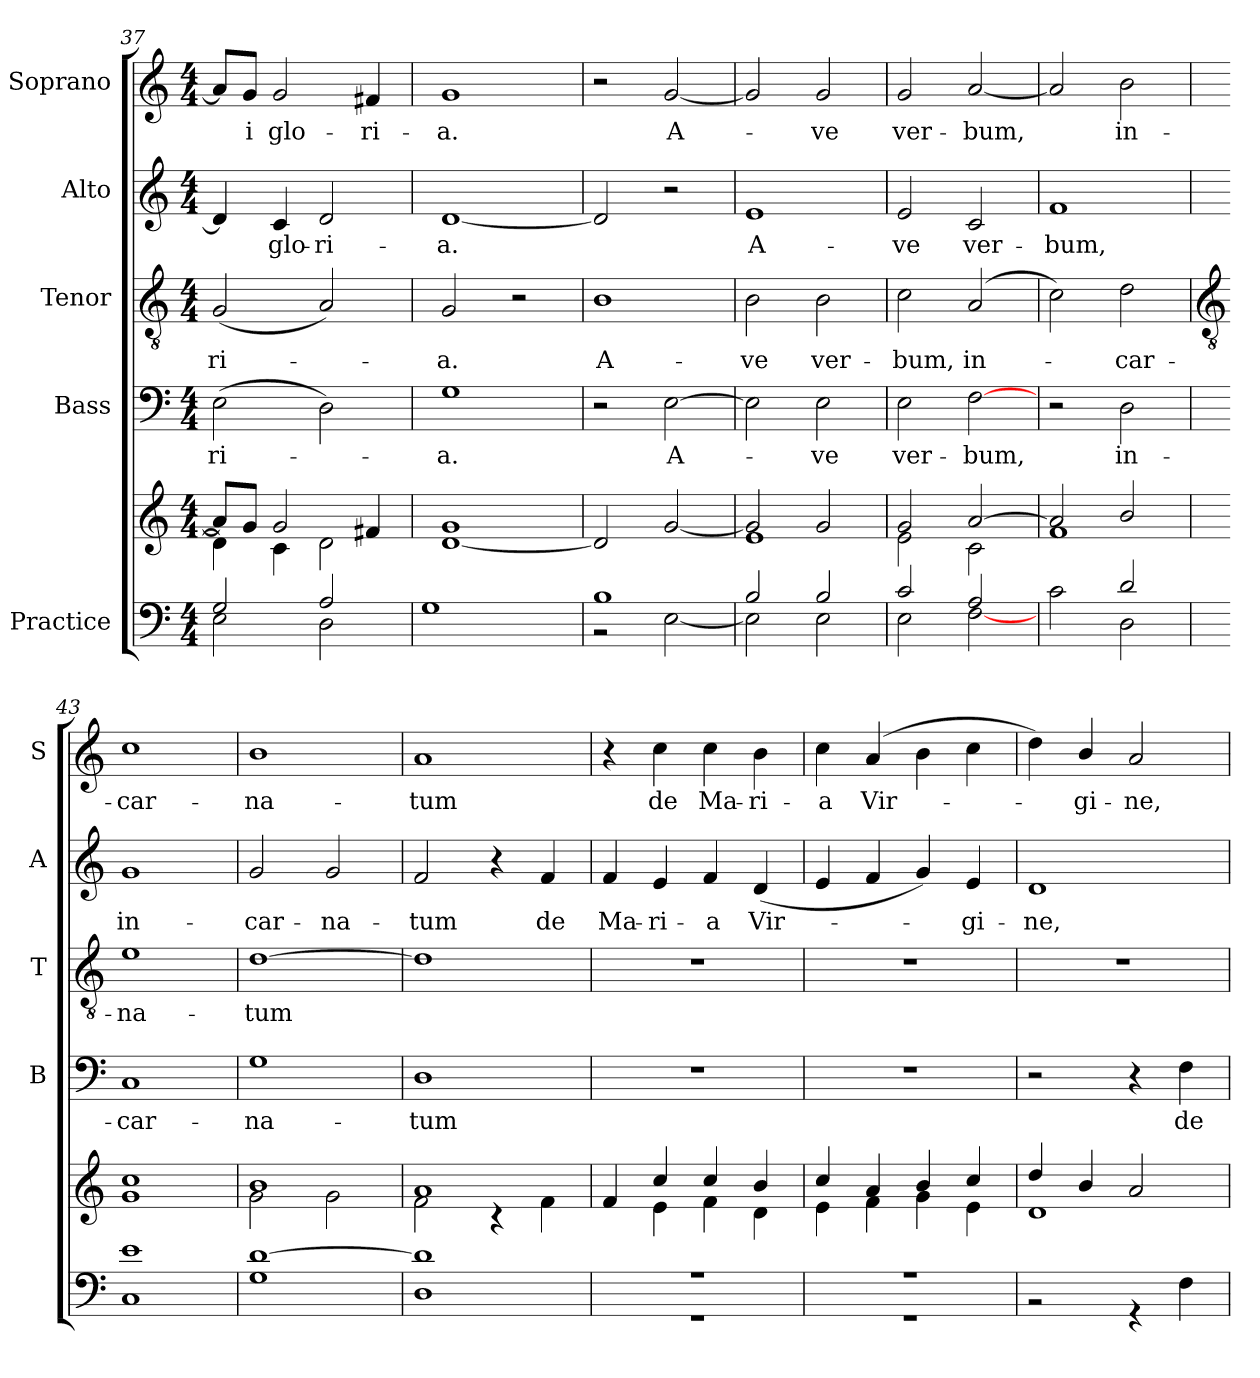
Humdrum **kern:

**kern	**kern	**kern	**text	**kern	**text	**kern	**text	**kern	**text
*part5	*part5	*part4	*part4	*part3	*part3	*part2	*part2	*part1	*part1
*staff6	*staff5	*staff4	*staff4	*staff3	*staff3	*staff2	*staff2	*staff1	*staff1
*I"Practice	*	*I"Bass	*	*I"Tenor	*	*I"Alto	*	*I"Soprano	*
*	*	*I'B	*	*I'T	*	*I'A	*	*I'S	*
*clefF4	*clefG2	*clefF4	*	*clefGv2	*	*clefG2	*	*clefG2	*
*k[]	*k[]	*k[]	*	*k[]	*	*k[]	*	*k[]	*
*C:	*C:	*C:	*	*C:	*	*C:	*	*C:	*
*M4/4	*M4/4	*M4/4	*	*M4/4	*	*M4/4	*	*M4/4	*
=37	=37	=37	=37	=37	=37	=37	=37	=37	=37
*^	*^	*	*	*	*	*	*	*	*
!	!	!	!	!	!LO:LY:b	!	!LO:LY:b	!	!	!	!
2G	2E	8a/L]	4d\]	(>2E	-ri-	(<2G	-ri-	4d]	.	8a/L]	.
!	!	!	!	!	!	!	!	!	!	!	!LO:LY:b
.	.	8g/J	.	.	.	.	.	.	.	8g/J	i
!	!	!	!	!	!	!	!	!	!LO:LY:b	!	!LO:LY:b
.	.	2g/	4c\	.	.	.	.	4c	glo-	2g	glo-
!	!	!	!	!	!	!	!	!	!LO:LY:b	!	!
2A	2D	.	2d\	2D)	.	2A)	.	2d	-ri-	.	.
!	!	!	!	!	!	!	!	!	!	!	!LO:LY:b
.	.	4f#X/	.	.	.	.	.	.	.	4f#X	-ri-
=38	=38	=38	=38	=38	=38	=38	=38	=38	=38	=38	=38
!	!	!	!	!	!LO:LY:b	!	!LO:LY:b	!	!LO:LY:b	!	!LO:LY:b
2Gyy	1G	1g/	[1d	1G	a.	2G	a.	[1d	-a.	1g	-a.
2ryy	.	.	.	.	.	2r	.	.	.	.	.
=39	=39	=39	=39	=39	=39	=39	=39	=39	=39	=39	=39
!	!	!	!	!	!	!	!LO:LY:b	!	!	!	!
1B	2r	2ryy	2d]	2r	.	1B	A-	2d]	.	2r	.
!	!	!	!	!	!LO:LY:b	!	!	!	!	!	!LO:LY:b
.	[2E	[2g/	2ryy	[2E	A-	.	.	2r	.	[2g	A-
=40	=40	=40	=40	=40	=40	=40	=40	=40	=40	=40	=40
!	!	!	!	!	!	!	!LO:LY:b	!	!LO:LY:b	!	!
2B	2E]	2g/]	1e	2E]	.	2B	-ve	1e	A-	2g]	.
!	!	!	!	!	!LO:LY:b	!	!LO:LY:b	!	!	!	!LO:LY:b
2B	2E	2g/	.	2E	ve	2B	ver-	.	.	2g	ve
=41	=41	=41	=41	=41	=41	=41	=41	=41	=41	=41	=41
!	!	!	!	!	!LO:LY:b	!	!LO:LY:b	!	!LO:LY:b	!	!LO:LY:b
2c	2E	2g/	2e	2E	ver-	2c	-bum,	2e	-ve	2g	ver-
!	!	!	!	!	!LO:LY:b	!	!LO:LY:b	!	!LO:LY:b	!	!LO:LY:b
2A	[2F	[2a/	2c	[2F	-bum,	(<2A	in-	2c	ver-	[2a	-bum,
=42	=42	=42	=42	=42	=42	=42	=42	=42	=42	=42	=42
!	!	!	!	!	!	!	!	!	!LO:LY:b	!	!
2c	2ryy	2a/]	1f	2r	.	2c)	.	1f	-bum,	2a]	.
!	!	!	!	!	!LO:LY:b	!	!LO:LY:b	!	!	!	!LO:LY:b
2d	2D\	2b/	.	2D\	in-	2d	car-	.	.	2b	in-
!!LO:LB:g=z
=43	=43	=43	=43	=43	=43	=43	=43	=43	=43	=43	=43
*	*	*	*	*	*	*clefGv2	*	*	*	*	*
!	!	!	!	!	!LO:LY:b	!	!LO:LY:b	!	!LO:LY:b	!	!LO:LY:b
1e	1C	1cc	1g	1C	-car-	1e	-na-	1g	in-	1cc	-car-
=44	=44	=44	=44	=44	=44	=44	=44	=44	=44	=44	=44
!	!	!	!	!	!LO:LY:b	!	!LO:LY:b	!	!LO:LY:b	!	!LO:LY:b
[1d	1G	1b	2g\	1G	-na-	[1d	-tum	2g	-car-	1b	-na-
!	!	!	!	!	!	!	!	!	!LO:LY:b	!	!
.	.	.	2g\	.	.	.	.	2g	-na-	.	.
=45	=45	=45	=45	=45	=45	=45	=45	=45	=45	=45	=45
!	!	!	!	!	!LO:LY:b	!	!	!	!LO:LY:b	!	!LO:LY:b
1d]	1D	1a	2f\	1D	-tum	1d]	.	2f	-tum	1a	-tum
.	.	.	4r	.	.	.	.	4r	.	.	.
!	!	!	!	!	!	!	!	!	!LO:LY:b	!	!
.	.	.	4f\	.	.	.	.	4f	de	.	.
=46	=46	=46	=46	=46	=46	=46	=46	=46	=46	=46	=46
!	!	!	!	!	!	!	!	!	!LO:LY:b	!	!
1r	1r	4ryy	4f	1r	.	1r	.	4f	Ma-	4r	.
!	!	!	!	!	!	!	!	!	!LO:LY:b	!	!LO:LY:b
.	.	4cc/	4e	.	.	.	.	4e	-ri-	4cc	de
!	!	!	!	!	!	!	!	!	!LO:LY:b	!	!LO:LY:b
.	.	4cc/	4f	.	.	.	.	4f	-a	4cc	Ma-
!	!	!	!	!	!	!	!	!	!LO:LY:b	!	!LO:LY:b
.	.	4b/	4d	.	.	.	.	(<4d	Vir-	4b	-ri-
=47	=47	=47	=47	=47	=47	=47	=47	=47	=47	=47	=47
!	!	!	!	!	!	!	!	!	!	!	!LO:LY:b
1r	1r	4cc/	4e	1r	.	1r	.	4e	.	4cc	-a
!	!	!	!	!	!	!	!	!	!	!	!LO:LY:b
.	.	4a	4f	.	.	.	.	4f	.	(>4a	Vir-
.	.	4b/	4g	.	.	.	.	4g)	.	4b	.
!	!	!	!	!	!	!	!	!	!LO:LY:b	!	!
.	.	4cc/	4e	.	.	.	.	4e	gi-	4cc	.
=48	=48	=48	=48	=48	=48	=48	=48	=48	=48	=48	=48
!	!	!	!	!	!	!	!	!	!LO:LY:b	!	!
1ryy	2r	4dd/	1d	2r	.	1r	.	1d	-ne,	4dd)	.
!	!	!	!	!	!	!	!	!	!	!	!LO:LY:b
.	.	4b/	.	.	.	.	.	.	.	4b/	gi-
!	!	!	!	!	!	!	!	!	!	!	!LO:LY:b
.	4r	2a	.	4r	.	.	.	.	.	2a	-ne,
!	!	!	!	!	!LO:LY:b	!	!	!	!	!	!
.	4F\	.	.	4F\	de	.	.	.	.	.	.
*v	*v	*	*	*	*	*	*	*	*	*	*
*	*v	*v	*	*	*	*	*	*	*	*
=	=	=	=	=	=	=	=	=	=
*-	*-	*-	*-	*-	*-	*-	*-	*-	*-
